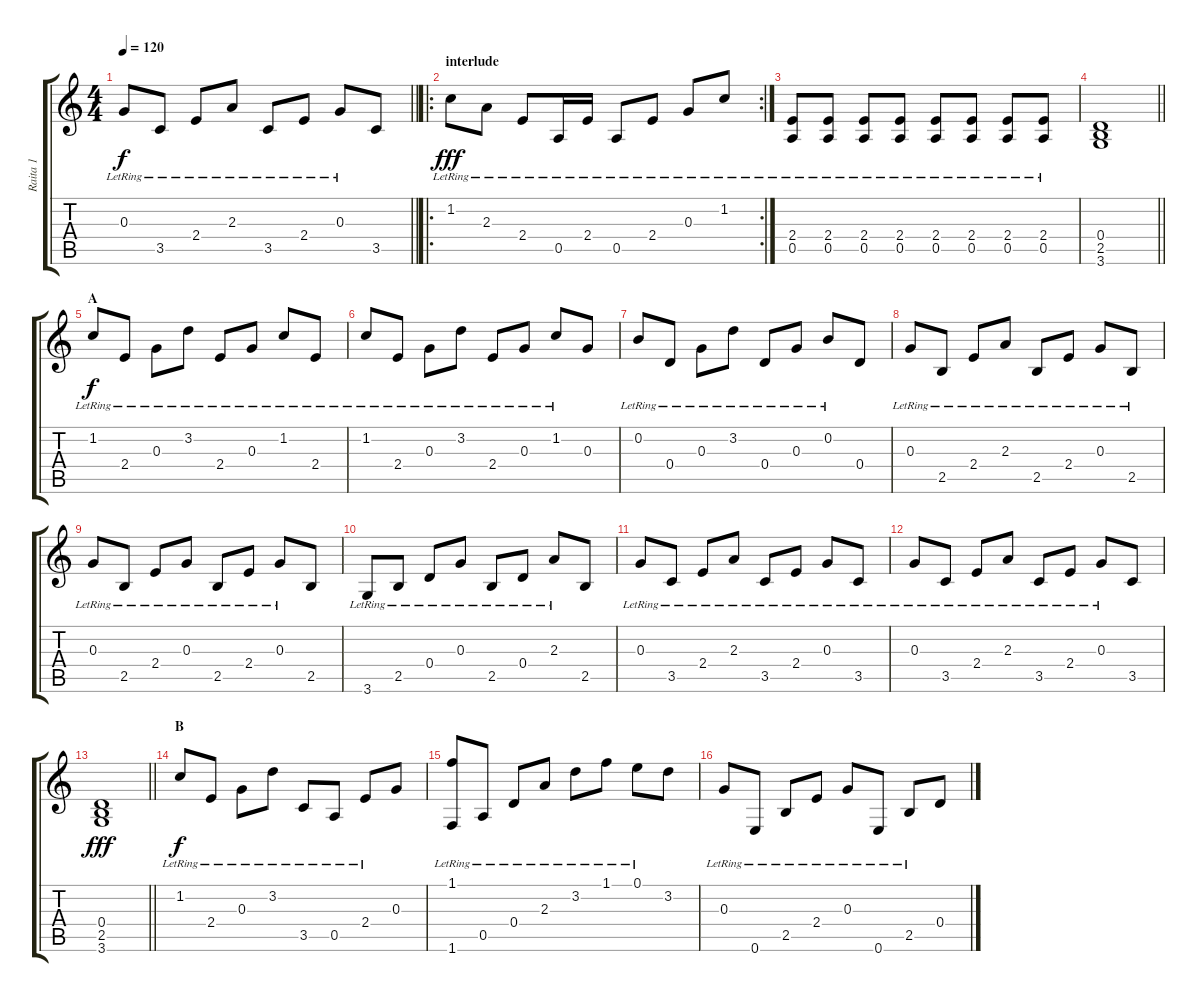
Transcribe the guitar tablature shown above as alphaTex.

\track ("Raita 1" "Raita 1") {instrument electricguitarjazz}
\staff {score tabs}
\tuning (E4 B3 G3 D3 A2 E2) {hide}
\ts (4 4)
\tempo 120
\clef g2
\barLineRight lightlight
\ks c
0.3{lr}.8{dy f} 3.5{lr}.8 2.4{lr}.8 2.3{lr}.8 3.5{lr}.8 2.4{lr}.8 0.3{lr}.8 3.5.8 |
\ro
\rc 2
\section ("" "interlude")
1.2{lr}.8{dy fff} 2.3{lr}.8 2.4{lr}.8 0.5{lr}.16 2.4{lr}.16 0.5{lr}.8 2.4{lr}.8 0.3{lr}.8 1.2{lr}.8 |
(2.4{lr} 0.5{lr}).8{volume 16} (2.4{lr} 0.5{lr}).8 (2.4{lr} 0.5{lr}).8 (2.4{lr} 0.5{lr}).8 (2.4{lr} 0.5{lr}).8 (2.4{lr} 0.5{lr}).8 (2.4{lr} 0.5{lr}).8 (2.4{lr} 0.5{lr}).8 |
\barLineRight lightlight
(0.4 2.5 3.6).1{volume 8} |
\section ("" "A")
1.2{lr}.8{dy f} 2.4{lr}.8 0.3{lr}.8 3.2{lr}.8 2.4{lr}.8 0.3{lr}.8 1.2{lr}.8 2.4{lr}.8 |
1.2{lr}.8 2.4{lr}.8 0.3{lr}.8 3.2{lr}.8 2.4{lr}.8 0.3{lr}.8 1.2{lr}.8 0.3.8 |
0.2{lr}.8 0.4{lr}.8 0.3{lr}.8 3.2{lr}.8 0.4{lr}.8 0.3{lr}.8 0.2{lr}.8 0.4.8 |
0.3{lr}.8 2.5{lr}.8 2.4{lr}.8 2.3{lr}.8 2.5{lr}.8 2.4{lr}.8 0.3{lr}.8 2.5{lr}.8 |
0.3{lr}.8 2.5{lr}.8 2.4{lr}.8 0.3{lr}.8 2.5{lr}.8 2.4{lr}.8 0.3{lr}.8 2.5.8 |
3.6{lr}.8 2.5{lr}.8 0.4{lr}.8 0.3{lr}.8 2.5{lr}.8 0.4{lr}.8 2.3{lr}.8 2.5.8 |
0.3{lr}.8 3.5{lr}.8 2.4{lr}.8 2.3{lr}.8 3.5{lr}.8 2.4{lr}.8 0.3{lr}.8 3.5{lr}.8 |
0.3{lr}.8 3.5{lr}.8 2.4{lr}.8 2.3{lr}.8 3.5{lr}.8 2.4{lr}.8 0.3{lr}.8 3.5.8 |
\barLineRight lightlight
(0.4 2.5 3.6).1{dy fff} |
\section ("" "B")
1.2{lr}.8{dy f} 2.4{lr}.8 0.3{lr}.8 3.2{lr}.8 3.5{lr}.8 0.5{lr}.8 2.4{lr}.8 0.3.8 |
(1.1{lr} 1.6{lr}).8 0.5{lr}.8 0.4{lr}.8 2.3{lr}.8 3.2{lr}.8 1.1{lr}.8 0.1{lr}.8 3.2.8 |
0.3{lr}.8 0.6{lr}.8 2.5{lr}.8 2.4{lr}.8 0.3{lr}.8 0.6{lr}.8 2.5{lr}.8 0.4.8
